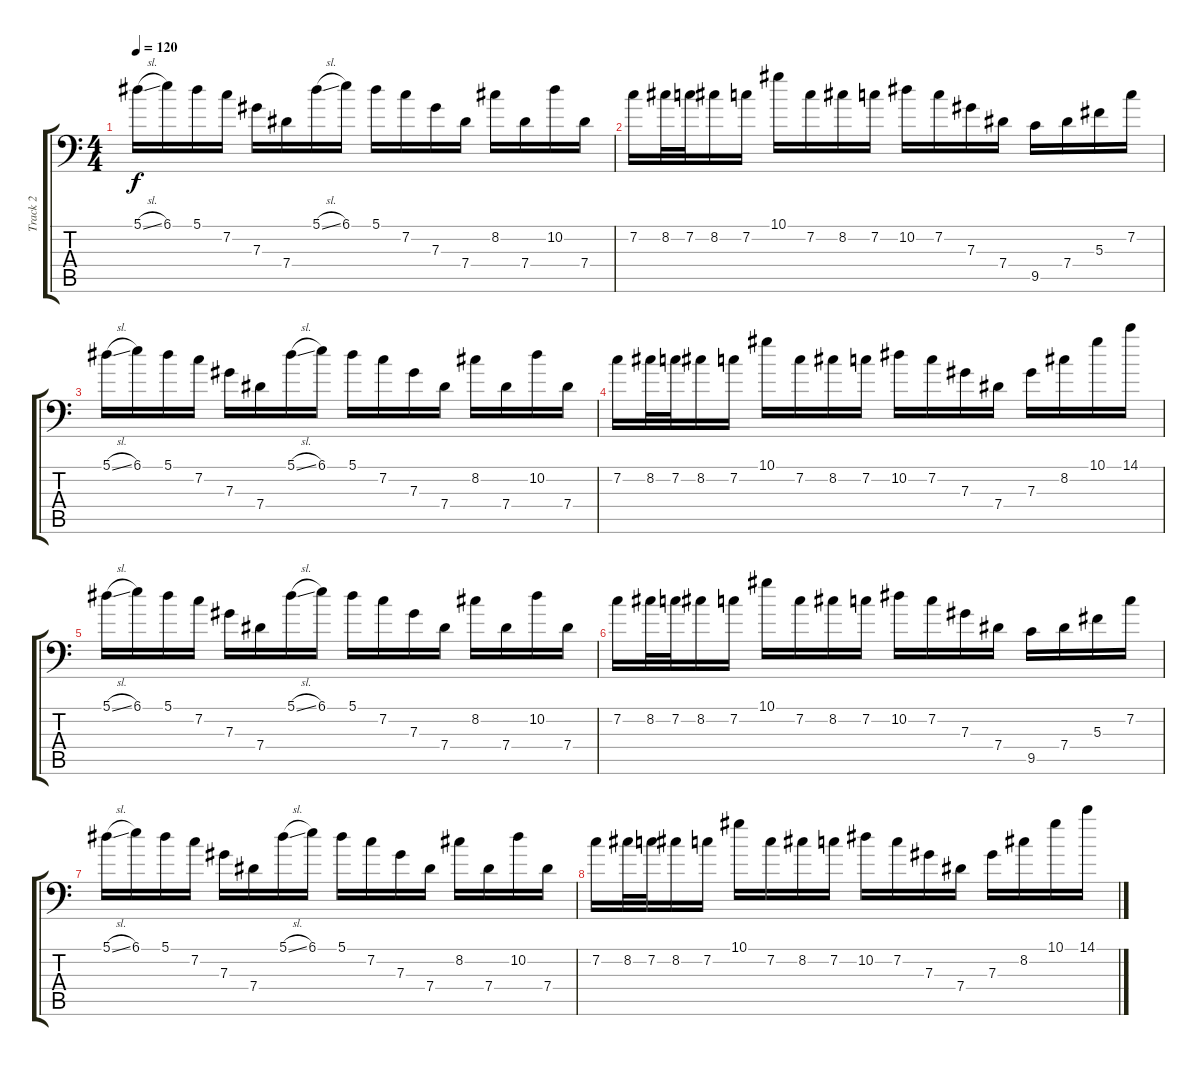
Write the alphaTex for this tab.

\track ("Track 2" "Track 2") {instrument distortionguitar}
\staff {score tabs}
\tuning (Bb3 F3 Db3 Ab2 Eb2 Ab1) {hide}
\ts (4 4)
\tempo 120
\clef f4
\ks c
5.1{sl}.16{dy f} 6.1.16 5.1.16 7.2.16 7.3.16 7.4.16 5.1{sl}.16 6.1.16 5.1.16 7.2.16 7.3.16 7.4.16 8.2.16 7.4.16 10.2.16 7.4.16 |
7.2.16 8.2.32 7.2.32 8.2.16 7.2.16 10.1.16 7.2.16 8.2.16 7.2.16 10.2.16 7.2.16 7.3.16 7.4.16 9.5.16 7.4.16 5.3.16 7.2.16 |
5.1{sl}.16 6.1.16 5.1.16 7.2.16 7.3.16 7.4.16 5.1{sl}.16 6.1.16 5.1.16 7.2.16 7.3.16 7.4.16 8.2.16 7.4.16 10.2.16 7.4.16 |
7.2.16 8.2.32 7.2.32 8.2.16 7.2.16 10.1.16 7.2.16 8.2.16 7.2.16 10.2.16 7.2.16 7.3.16 7.4.16 7.3.16 8.2.16 10.1.16 14.1.16 |
5.1{sl}.16 6.1.16 5.1.16 7.2.16 7.3.16 7.4.16 5.1{sl}.16 6.1.16 5.1.16 7.2.16 7.3.16 7.4.16 8.2.16 7.4.16 10.2.16 7.4.16 |
7.2.16 8.2.32 7.2.32 8.2.16 7.2.16 10.1.16 7.2.16 8.2.16 7.2.16 10.2.16 7.2.16 7.3.16 7.4.16 9.5.16 7.4.16 5.3.16 7.2.16 |
5.1{sl}.16 6.1.16 5.1.16 7.2.16 7.3.16 7.4.16 5.1{sl}.16 6.1.16 5.1.16 7.2.16 7.3.16 7.4.16 8.2.16 7.4.16 10.2.16 7.4.16 |
7.2.16 8.2.32 7.2.32 8.2.16 7.2.16 10.1.16 7.2.16 8.2.16 7.2.16 10.2.16 7.2.16 7.3.16 7.4.16 7.3.16 8.2.16 10.1.16 14.1.16
